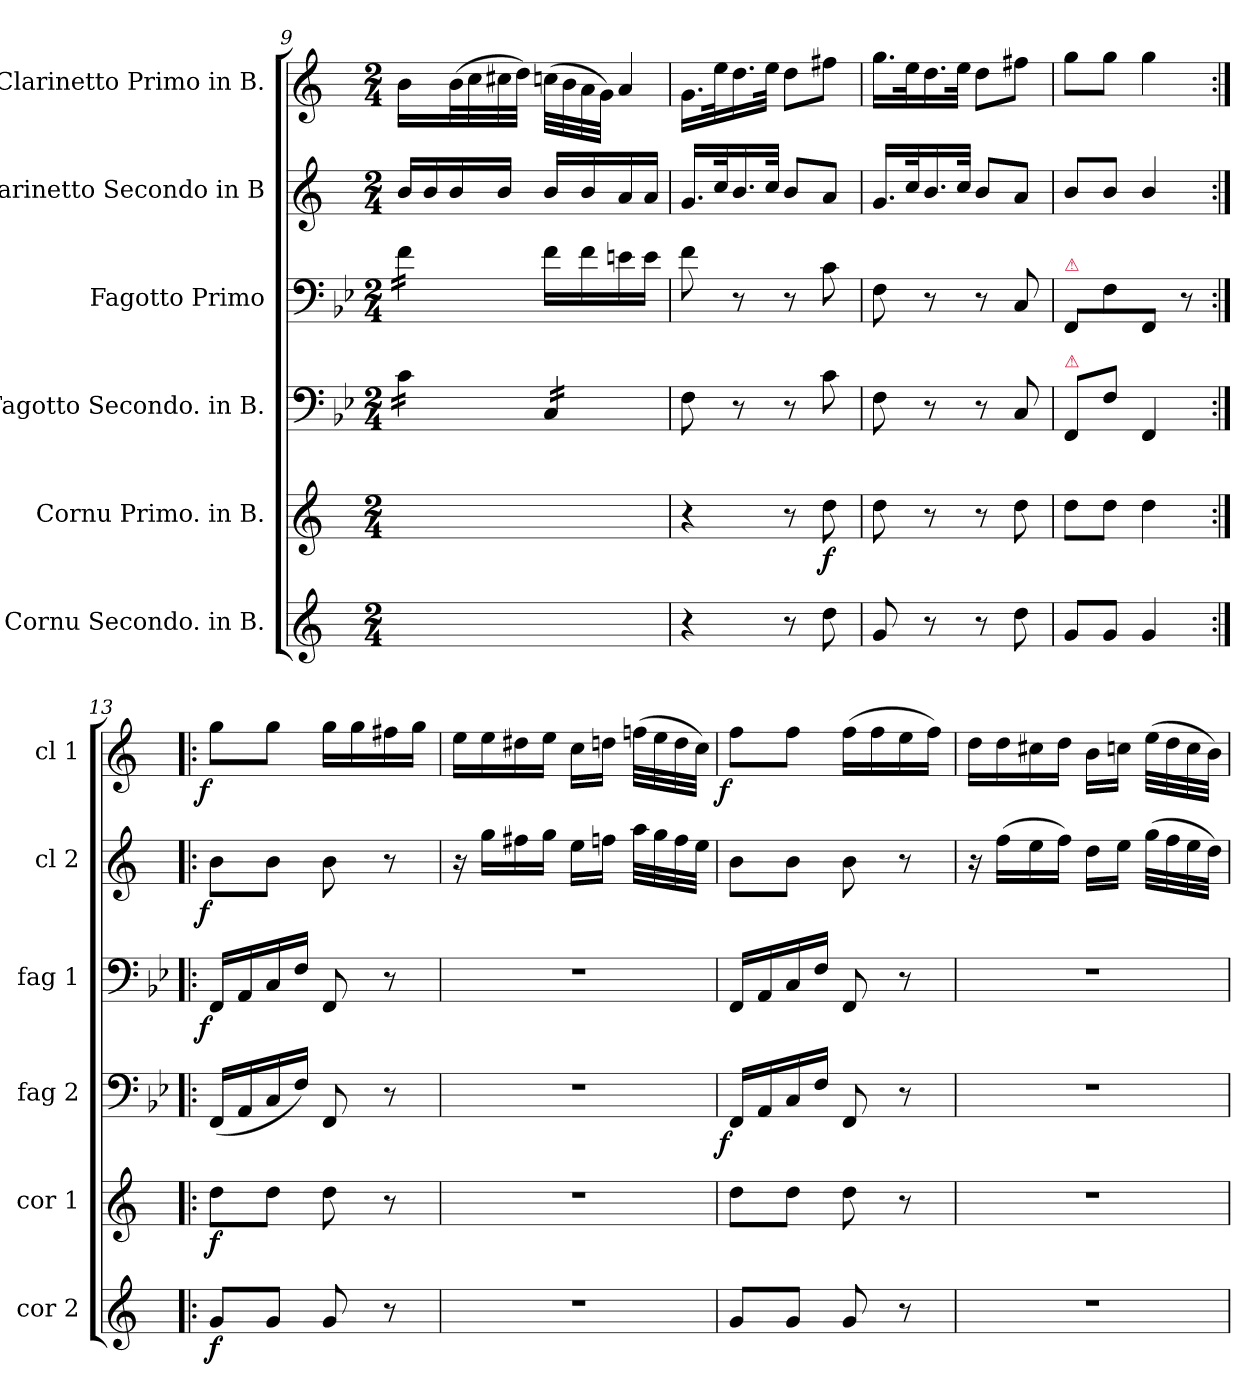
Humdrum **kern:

**kern	**dynam	**kern	**dynam	**kern	**dynam	**kern	**dynam	**kern	**dynam	**kern	**dynam
*part6	*part6	*part5	*part5	*part4	*part4	*part3	*part3	*part2	*part2	*part1	*part1
*staff6	*staff6	*staff5	*staff5	*staff4	*staff4	*staff3	*staff3	*staff2	*staff2	*staff1	*staff1
*I"Cornu Secondo. in B.	*	*I"Cornu Primo. in B.	*	*I"Fagotto Secondo. in B.	*	*I"Fagotto Primo	*	*I"Clarinetto Secondo in B	*	*I"Clarinetto Primo in B.	*
*I'cor 2	*	*I'cor 1	*	*I'fag 2	*	*I'fag 1	*	*I'cl 2	*	*I'cl 1	*
*clefG2	*	*clefG2	*	*clefF4	*	*clefF4	*	*clefG2	*	*clefG2	*
*ITrd1c2	*	*ITrd1c2	*	*	*	*	*	*ITrd1c2	*	*ITrd1c2	*
*k[b-e-]	*	*k[b-e-]	*	*k[b-e-]	*	*k[b-e-]	*	*k[b-e-]	*	*k[b-e-]	*
*M2/4	*	*M2/4	*	*M2/4	*	*M2/4	*	*M2/4	*	*M2/4	*
=9	=9	=9	=9	=9	=9	=9	=9	=9	=9	=9	=9
!	!	!	!	!	!	!	!	!	!	!LO:N:vis=16	!
*	*	*	*	*tremolo	*	*	*	*	*	*	*
*	*	*	*	*	*	*tremolo	*	*	*	*	*
2ryy	.	2ryy	.	16c\LL	.	16f\LL	.	16a/LL	.	8a\LL	.
.	.	.	.	16c\	.	16f\	.	16a/	.	.	.
.	.	.	.	16c\	.	16f\	.	16a/	.	(32a\L	.
.	.	.	.	.	.	.	.	.	.	32b-\	.
.	.	.	.	16c\JJ	.	16f\JJ	.	16a/JJ	.	32bn\	.
*	*	*	*	*	*	*Xtremolo	*	*	*	*	*
.	.	.	.	.	.	.	.	.	.	32cc\JJJ)	.
.	.	.	.	16C/LL	.	16f\LL	.	16a/LL	.	(32b-X\LLL	.
.	.	.	.	.	.	.	.	.	.	32a\	.
.	.	.	.	16C/	.	16f\	.	16a/	.	32g\	.
.	.	.	.	.	.	.	.	.	.	32f\JJJ)	.
!	!	!	!	!	!	!	!	!	!	!LO:N:vis=4	!
.	.	.	.	16C/	.	16en\	.	16g/	.	8g/	.
.	.	.	.	16C/JJ	.	16e\JJ	.	16g/JJ	.	.	.
*	*	*	*	*Xtremolo	*	*	*	*	*	*	*
=10	=10	=10	=10	=10	=10	=10	=10	=10	=10	=10	=10
4r	.	4r	.	8F\	.	8f\	.	16.f/LL	.	16.f\LL	.
.	.	.	.	.	.	.	.	32b-/K	.	32dd\K	.
.	.	.	.	8r	.	8r	.	16.a/	.	16.cc\	.
.	.	.	.	.	.	.	.	32b-/JJk	.	32dd\JJk	.
8r	.	8r	.	8r	.	8r	.	8a/L	.	8cc\L	.
8cc\	.	8cc\	f.	8c\	.	8c\	.	8g/J	.	8een\J	.
=11	=11	=11	=11	=11	=11	=11	=11	=11	=11	=11	=11
8f/	.	8cc\	.	8F\	.	8F\	.	16.f/LL	.	16.ff\LL	.
.	.	.	.	.	.	.	.	32b-/K	.	32dd\K	.
8r	.	8r	.	8r	.	8r	.	16.a/	.	16.cc\	.
.	.	.	.	.	.	.	.	32b-/JJk	.	32dd\JJk	.
8r	.	8r	.	8r	.	8r	.	8a/L	.	8cc\L	.
8cc\	.	8cc\	.	8C/	.	8C/	.	8g/J	.	8een\J	.
=12	=12	=12	=12	=12	=12	=12	=12	=12	=12	=12	=12
!	!	!	!	!	!	!LO:TX:a:color=crimson:t=⚠	!	!	!	!	!
!	!	!	!	!LO:TX:a:color=crimson:t=⚠	!	!	!	!	!	!	!
8f/L	.	8cc\L	.	8FF/L	.	8FF/L	.	8a/L	.	8ff\L	.
8f/J	.	8cc\J	.	8F\J	.	8F\	.	8a/J	.	8ff\J	.
4f/	.	4cc\	.	4FF/	.	8FF/J	.	4a/	.	4ff\	.
.	.	.	.	.	.	8r	.	.	.	.	.
=13:|!|:	=13:|!|:	=13:|!|:	=13:|!|:	=13:|!|:	=13:|!|:	=13:|!|:	=13:|!|:	=13:|!|:	=13:|!|:	=13:|!|:	=13:|!|:
!	!	!	!	!	!	!	!LO:DY:rj	!	!LO:DY:rj	!	!LO:DY:rj
8f/L	f	8cc\L	f	(16FF/LL	.	16FF/LL	f	8a\L	f	8ff\L	f
.	.	.	.	16AA/	.	16AA/	.	.	.	.	.
8f/J	.	8cc\J	.	16C/	.	16C/	.	8a\J	.	8ff\J	.
.	.	.	.	16F/JJ)	.	16F/JJ	.	.	.	.	.
8f/	.	8cc\	.	8FF/	.	8FF/	.	8a\	.	16ff\LL	.
.	.	.	.	.	.	.	.	.	.	16ff\	.
8r	.	8r	.	8r	.	8r	.	8r	.	16een\	.
.	.	.	.	.	.	.	.	.	.	16ff\JJ	.
=14	=14	=14	=14	=14	=14	=14	=14	=14	=14	=14	=14
2r	.	2r	.	2r	.	2r	.	16r	.	16dd\LL	.
.	.	.	.	.	.	.	.	16ff\LL	.	16dd\	.
.	.	.	.	.	.	.	.	16een\	.	16cc#X\	.
.	.	.	.	.	.	.	.	16ff\JJ	.	16dd\JJ	.
.	.	.	.	.	.	.	.	16dd\LL	.	16b-\LL	.
.	.	.	.	.	.	.	.	16ee-X\JJ	.	16ccn\JJ	.
.	.	.	.	.	.	.	.	32gg\LLL	.	(32ee-X\LLL	.
.	.	.	.	.	.	.	.	32ff\	.	32dd\	.
.	.	.	.	.	.	.	.	32ee-\	.	32cc\	.
.	.	.	.	.	.	.	.	32dd\JJJ	.	32b-\JJJ)	.
=15	=15	=15	=15	=15	=15	=15	=15	=15	=15	=15	=15
!	!	!	!	!	!LO:DY:rj	!	!	!	!	!	!LO:DY:rj
8f/L	f&colon;	8cc\L	f&colon;	16FF/LL	f	16FF/LL	.	8a\L	.	8ee-\L	f
.	.	.	.	16AA/	.	16AA/	.	.	.	.	.
8f/J	.	8cc\J	.	16C/	.	16C/	.	8a\J	.	8ee-\J	.
.	.	.	.	16F/JJ	.	16F/JJ	.	.	.	.	.
8f/	.	8cc\	.	8FF/	.	8FF/	.	8a\	.	(16ee-\LL	.
.	.	.	.	.	.	.	.	.	.	16ee-\	.
8r	.	8r	.	8r	.	8r	.	8r	.	16dd\	.
.	.	.	.	.	.	.	.	.	.	16ee-\JJ)	.
=16	=16	=16	=16	=16	=16	=16	=16	=16	=16	=16	=16
2r	.	2r	.	2r	.	2r	.	16r	.	16cc\LL	.
.	.	.	.	.	.	.	.	(16ee-\LL	.	16cc\	.
.	.	.	.	.	.	.	.	16dd\	.	16bn\	.
.	.	.	.	.	.	.	.	16ee-\JJ)	.	16cc\JJ	.
.	.	.	.	.	.	.	.	16cc\LL	.	16a\LL	.
.	.	.	.	.	.	.	.	16dd\JJ	.	16b-X\JJ	.
.	.	.	.	.	.	.	.	(32ff\LLL	.	(32dd\LLL	.
.	.	.	.	.	.	.	.	32ee-\	.	32cc\	.
.	.	.	.	.	.	.	.	32dd\	.	32b-\	.
.	.	.	.	.	.	.	.	32cc\JJJ)	.	32a\JJJ)	.
=	=	=	=	=	=	=	=	=	=	=	=
*-	*-	*-	*-	*-	*-	*-	*-	*-	*-	*-	*-
